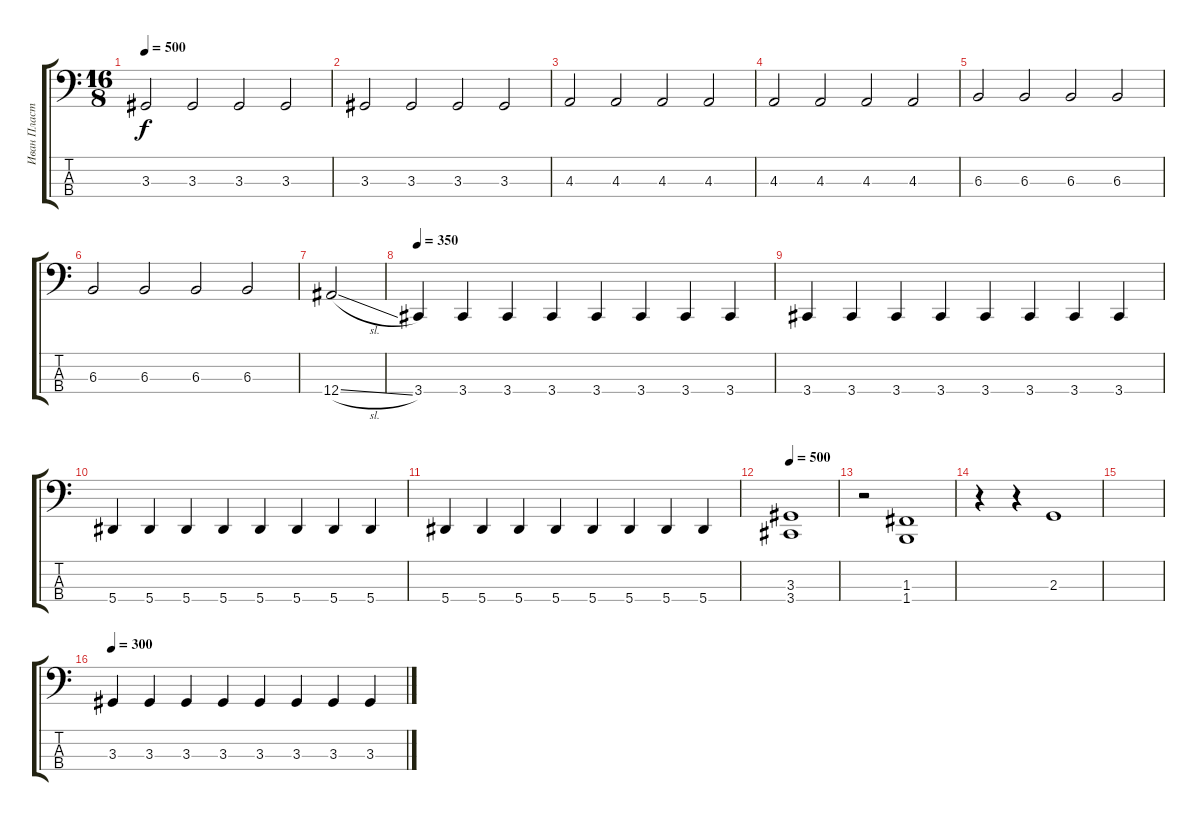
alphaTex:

\track ("Иван Пластинин-Бас" "Иван Пласт") {instrument electricbasspick}
\staff {score tabs}
\tuning (Eb2 Bb1 F1 Bb0) {hide}
\ts (16 8)
\tempo 500
\clef f4
\ks c
3.3.2{dy f} 3.3.2 3.3.2 3.3.2 |
3.3.2 3.3.2 3.3.2 3.3.2 |
4.3.2 4.3.2 4.3.2 4.3.2 |
4.3.2 4.3.2 4.3.2 4.3.2 |
6.3.2 6.3.2 6.3.2 6.3.2 |
6.3.2 6.3.2 6.3.2 6.3.2 |
12.4{sl}.2 |
\tempo 350
3.4.4 3.4.4 3.4.4 3.4.4 3.4.4 3.4.4 3.4.4 3.4.4 |
3.4.4 3.4.4 3.4.4 3.4.4 3.4.4 3.4.4 3.4.4 3.4.4 |
5.4.4 5.4.4 5.4.4 5.4.4 5.4.4 5.4.4 5.4.4 5.4.4 |
5.4.4 5.4.4 5.4.4 5.4.4 5.4.4 5.4.4 5.4.4 5.4.4 |
\tempo 500
(3.3 3.4).1 |
r.2 (1.3 1.4).1 |
r.4 r.4 2.3.1 |
|
\tempo 300
3.3.4 3.3.4 3.3.4 3.3.4 3.3.4 3.3.4 3.3.4 3.3.4
